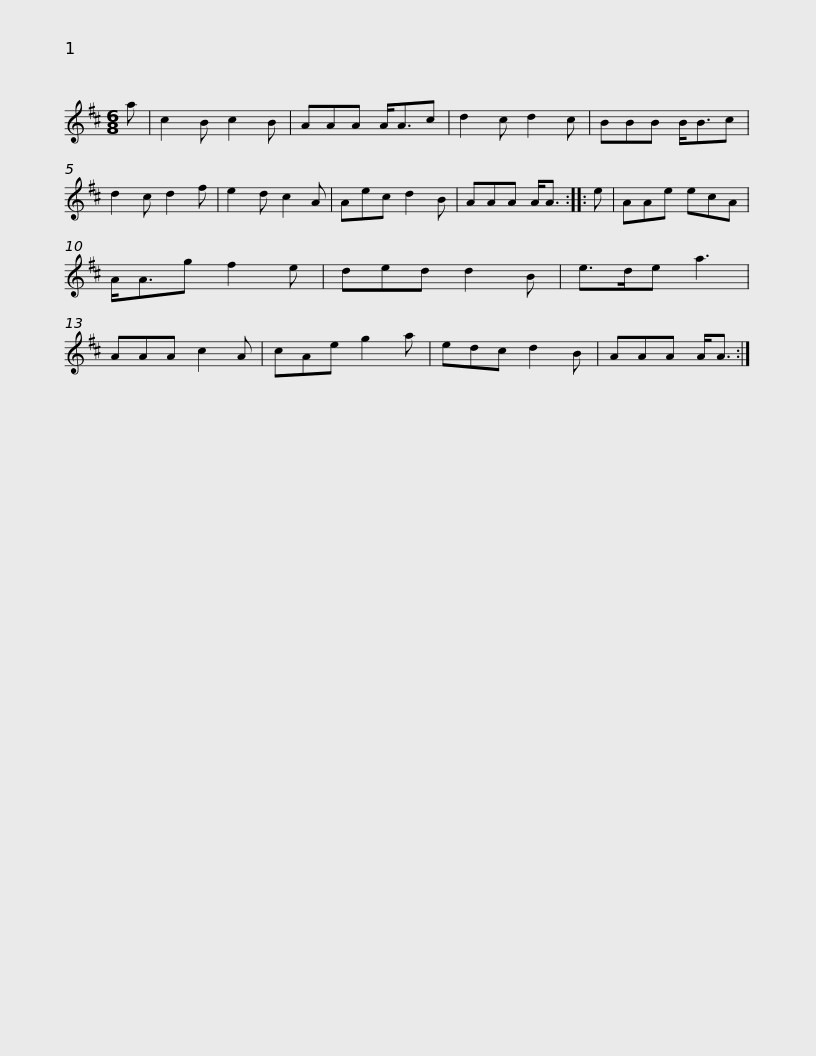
X:1
L:1/8
M:6/8
I:linebreak $
K:D
V:1 treble
V:1
 a | c2 B c2 B | AAA A<Ac | d2 c d2 c | BBB B<Bc | %5
 d2 c d2 f | e2 d c2 A | Aec d2 B | AAA A<A ::$ e | %10
 AAe ecA | A<Ag f2 e | ded d2 B | e>de a3 | AAA c2 A | %15
 cAe g2 a | edc d2 B |$ AAA A<A :| %18
